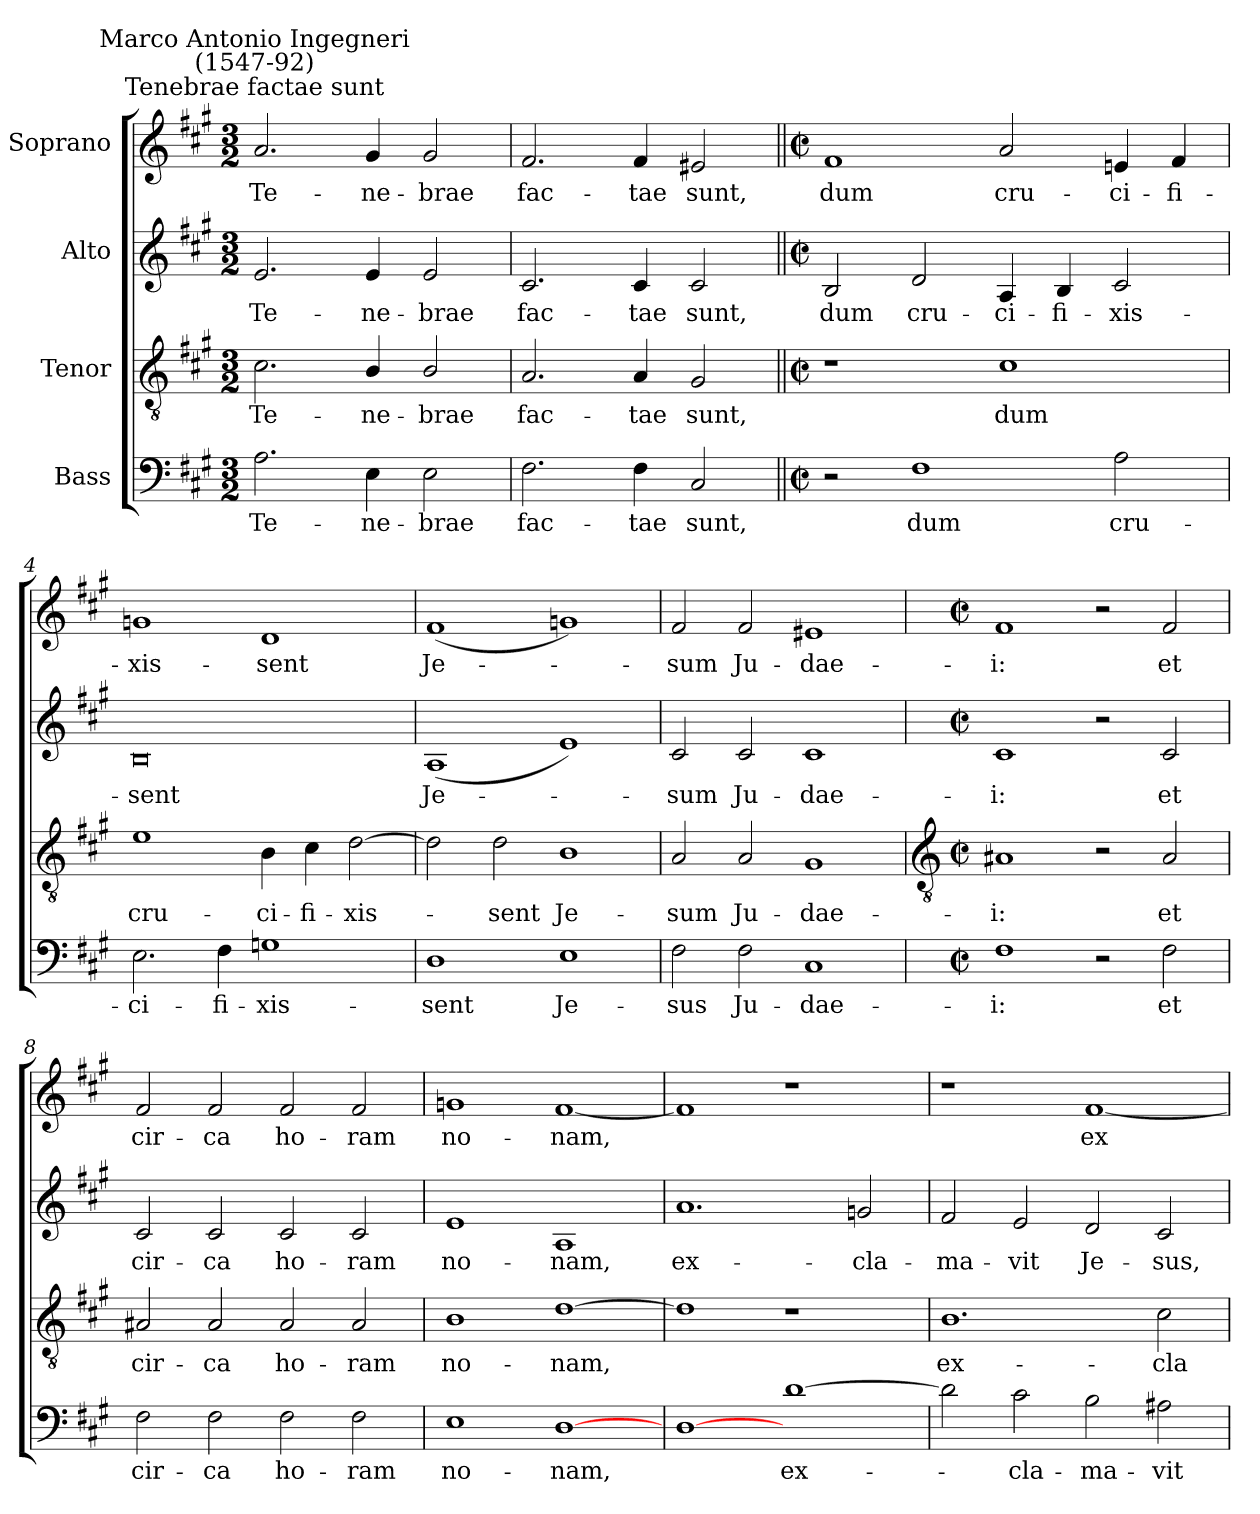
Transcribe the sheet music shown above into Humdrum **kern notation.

**kern	**text	**kern	**text	**kern	**text	**kern	**text
*part4	*part4	*part3	*part3	*part2	*part2	*part1	*part1
*staff4	*staff4	*staff3	*staff3	*staff2	*staff2	*staff1	*staff1
*I"Bass	*	*I"Tenor	*	*I"Alto	*	*I"Soprano	*
*clefF4	*	*clefGv2	*	*clefG2	*	*clefG2	*
*k[f#c#g#]	*	*k[f#c#g#]	*	*k[f#c#g#]	*	*k[f#c#g#]	*
*A:	*	*A:	*	*A:	*	*A:	*
*M3/2	*	*M3/2	*	*M3/2	*	*M3/2	*
=1	=1	=1	=1	=1	=1	=1	=1
!	!	!	!	!	!	!LO:TX:a:cj:t=Tenebrae factae sunt	!
!	!	!	!	!	!	!LO:TX:a:cj:t=Marco Antonio Ingegneri\n(1547-92)	!
!	!LO:LY:b	!	!LO:LY:b	!	!LO:LY:b	!	!LO:LY:b
2.A	Te-	2.c#\	Te-	2.e	Te-	2.a	Te-
!	!LO:LY:b	!	!LO:LY:b	!	!LO:LY:b	!	!LO:LY:b
4E	-ne-	4B/	-ne-	4e	-ne-	4g#	-ne-
!	!LO:LY:b	!	!LO:LY:b	!	!LO:LY:b	!	!LO:LY:b
2E	-brae	2B/	-brae	2e	-brae	2g#	-brae
=2	=2	=2	=2	=2	=2	=2	=2
!	!LO:LY:b	!	!LO:LY:b	!	!LO:LY:b	!	!LO:LY:b
2.F#	fac-	2.A	fac-	2.c#	fac-	2.f#	fac-
!	!LO:LY:b	!	!LO:LY:b	!	!LO:LY:b	!	!LO:LY:b
4F#	-tae	4A	-tae	4c#	-tae	4f#	-tae
!	!LO:LY:b	!	!LO:LY:b	!	!LO:LY:b	!	!LO:LY:b
2C#	sunt,	2G#	sunt,	2c#	sunt,	2e#X	sunt,
=3||	=3||	=3||	=3||	=3||	=3||	=3||	=3||
*M4/2	*	*M4/2	*	*M4/2	*	*M4/2	*
*met(c|)	*	*met(c|)	*	*met(c|)	*	*met(c|)	*
!	!	!	!	!	!LO:LY:b	!	!LO:LY:b
2r	.	1r	.	2B	dum	1f#	dum
!	!LO:LY:b	!	!	!	!LO:LY:b	!	!
1F#	dum	.	.	2d	cru-	.	.
!	!	!	!LO:LY:b	!	!LO:LY:b	!	!LO:LY:b
.	.	1c#	dum	4A	-ci-	2a	cru-
!	!	!	!	!	!LO:LY:b	!	!
.	.	.	.	4B	-fi-	.	.
!	!LO:LY:b	!	!	!	!LO:LY:b	!	!LO:LY:b
2A	cru-	.	.	2c#	-xis-	4en	-ci-
!	!	!	!	!	!	!	!LO:LY:b
.	.	.	.	.	.	4f#	-fi-
=4	=4	=4	=4	=4	=4	=4	=4
!	!LO:LY:b	!	!LO:LY:b	!	!LO:LY:b	!	!LO:LY:b
2.E	-ci-	1e	cru-	0B	-sent	1gn	-xis-
!	!LO:LY:b	!	!	!	!	!	!
4F#	-fi-	.	.	.	.	.	.
!	!LO:LY:b	!	!LO:LY:b	!	!	!	!LO:LY:b
1Gn	-xis-	4B	-ci-	.	.	1d	-sent
!	!	!	!LO:LY:b	!	!	!	!
.	.	4c#	-fi-	.	.	.	.
!	!	!	!LO:LY:b	!	!	!	!
.	.	[2d	-xis-	.	.	.	.
=5	=5	=5	=5	=5	=5	=5	=5
!	!LO:LY:b	!	!	!	!LO:LY:b	!	!LO:LY:b
1D	-sent	2d]	.	(<1A	Je-	(<1f#	Je-
!	!	!	!LO:LY:b	!	!	!	!
.	.	2d	sent	.	.	.	.
!	!LO:LY:b	!	!LO:LY:b	!	!	!	!
1E	Je-	1B	Je-	1e)	.	1gn)	.
=6	=6	=6	=6	=6	=6	=6	=6
!	!LO:LY:b	!	!LO:LY:b	!	!LO:LY:b	!	!LO:LY:b
2F#	-sus	2A	-sum	2c#	sum	2f#	sum
!	!LO:LY:b	!	!LO:LY:b	!	!LO:LY:b	!	!LO:LY:b
2F#	Ju-	2A	Ju-	2c#	Ju-	2f#	Ju-
!	!LO:LY:b	!	!LO:LY:b	!	!LO:LY:b	!	!LO:LY:b
1C#	-dae-	1G#	-dae-	1c#	-dae-	1e#X	-dae-
!!LO:LB:g=z
=7	=7	=7	=7	=7	=7	=7	=7
*	*	*clefGv2	*	*	*	*	*
*M4/2	*	*M4/2	*	*M4/2	*	*M4/2	*
*met(c|)	*	*met(c|)	*	*met(c|)	*	*met(c|)	*
!	!LO:LY:b	!	!LO:LY:b	!	!LO:LY:b	!	!LO:LY:b
1F#	-i:	1A#X	-i:	1c#	-i:	1f#	-i:
2r	.	2r	.	2r	.	2r	.
!	!LO:LY:b	!	!LO:LY:b	!	!LO:LY:b	!	!LO:LY:b
2F#	et	2A#	et	2c#	et	2f#	et
=8	=8	=8	=8	=8	=8	=8	=8
!	!LO:LY:b	!	!LO:LY:b	!	!LO:LY:b	!	!LO:LY:b
2F#	cir-	2A#X	cir-	2c#	cir-	2f#	cir-
!	!LO:LY:b	!	!LO:LY:b	!	!LO:LY:b	!	!LO:LY:b
2F#	-ca	2A#	-ca	2c#	-ca	2f#	-ca
!	!LO:LY:b	!	!LO:LY:b	!	!LO:LY:b	!	!LO:LY:b
2F#	ho-	2A#	ho-	2c#	ho-	2f#	ho-
!	!LO:LY:b	!	!LO:LY:b	!	!LO:LY:b	!	!LO:LY:b
2F#	-ram	2A#	-ram	2c#	-ram	2f#	-ram
=9	=9	=9	=9	=9	=9	=9	=9
!	!LO:LY:b	!	!LO:LY:b	!	!LO:LY:b	!	!LO:LY:b
1E	no-	1B	no-	1e	no-	1gn	no-
!	!LO:LY:b	!	!LO:LY:b	!	!LO:LY:b	!	!LO:LY:b
[1D	-nam,	[1d	-nam,	1A	-nam,	[1f#	-nam,
=10	=10	=10	=10	=10	=10	=10	=10
!	!	!	!	!	!LO:LY:b	!	!
[1D	.	1d]	.	1.a	ex-	1f#]	.
!	!LO:LY:b	!	!	!	!	!	!
[1d	ex-	1r	.	.	.	1r	.
!	!	!	!	!	!LO:LY:b	!	!
.	.	.	.	2gn	-cla-	.	.
=11	=11	=11	=11	=11	=11	=11	=11
!	!	!	!LO:LY:b	!	!LO:LY:b	!	!
2d]	.	1.B	ex-	2f#	-ma-	1r	.
!	!LO:LY:b	!	!	!	!LO:LY:b	!	!
2c#	cla-	.	.	2e	-vit	.	.
!	!LO:LY:b	!	!	!	!LO:LY:b	!	!LO:LY:b
2B	-ma-	.	.	2d	Je-	[1f#	ex-
!	!LO:LY:b	!	!LO:LY:b	!	!LO:LY:b	!	!
2A#X	-vit	2c#	-cla-	2c#	-sus,	.	.
=	=	=	=	=	=	=	=
*-	*-	*-	*-	*-	*-	*-	*-
